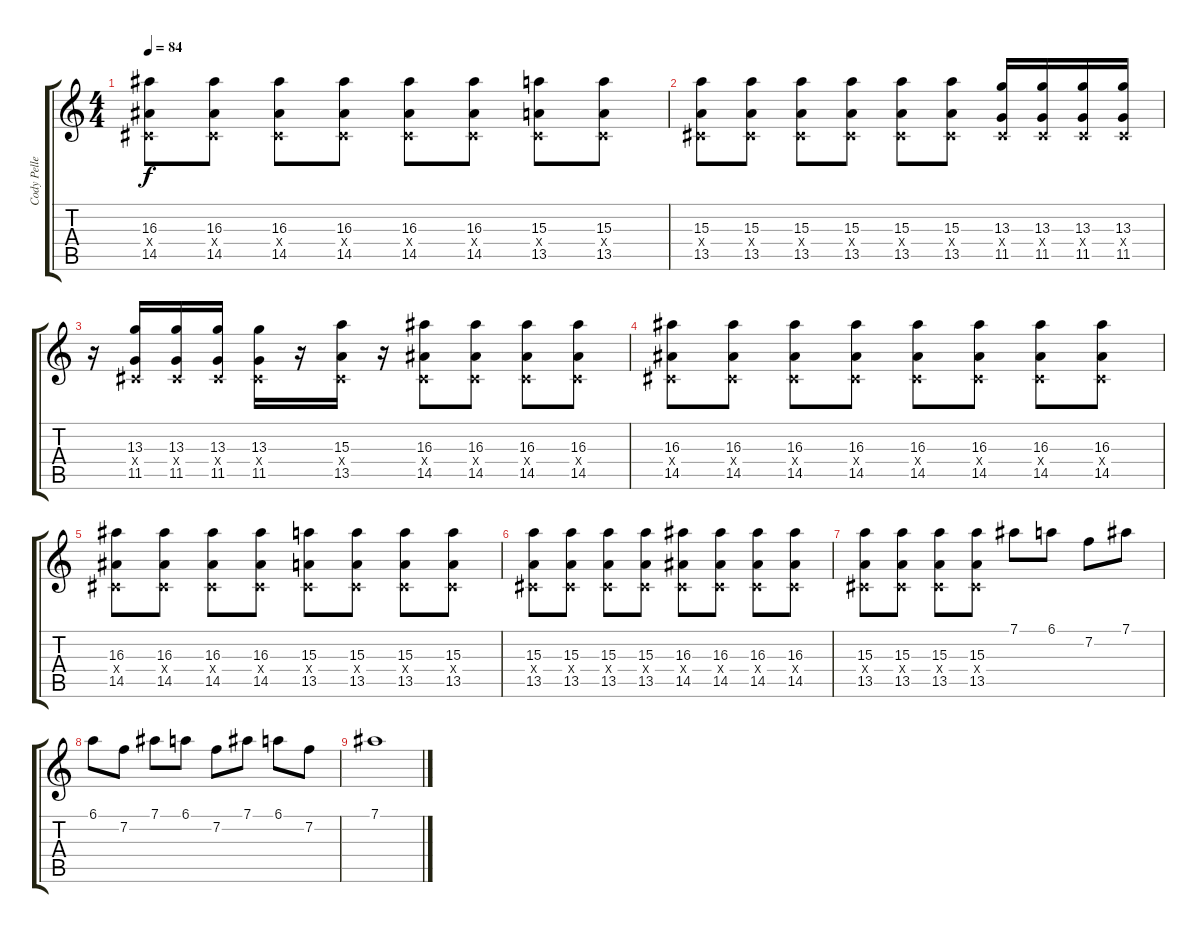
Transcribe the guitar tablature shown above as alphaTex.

\track ("Cody Pellerin" "Cody Pelle") {instrument overdrivenguitar}
\staff {score tabs}
\tuning (Eb4 Bb3 Gb3 Db3 Ab2 Eb2) {hide}
\ts (4 4)
\tempo 84
\clef g2
\ks c
(16.3 0.4{x} 14.5).8{dy f} (16.3 0.4{x} 14.5).8 (16.3 0.4{x} 14.5).8 (16.3 0.4{x} 14.5).8 (16.3 0.4{x} 14.5).8 (16.3 0.4{x} 14.5).8 (15.3 0.4{x} 13.5).8 (15.3 0.4{x} 13.5).8 |
(15.3 0.4{x} 13.5).8 (15.3 0.4{x} 13.5).8 (15.3 0.4{x} 13.5).8 (15.3 0.4{x} 13.5).8 (15.3 0.4{x} 13.5).8 (15.3 0.4{x} 13.5).8 (13.3 0.4{x} 11.5).16 (13.3 0.4{x} 11.5).16 (13.3 0.4{x} 11.5).16 (13.3 0.4{x} 11.5).16 |
r.16 (13.3 0.4{x} 11.5).16 (13.3 0.4{x} 11.5).16 (13.3 0.4{x} 11.5).16 (13.3 0.4{x} 11.5).16 r.16 (15.3 0.4{x} 13.5).16 r.16 (16.3 0.4{x} 14.5).8 (16.3 0.4{x} 14.5).8 (16.3 0.4{x} 14.5).8 (16.3 0.4{x} 14.5).8 |
(16.3 0.4{x} 14.5).8 (16.3 0.4{x} 14.5).8 (16.3 0.4{x} 14.5).8 (16.3 0.4{x} 14.5).8 (16.3 0.4{x} 14.5).8 (16.3 0.4{x} 14.5).8 (16.3 0.4{x} 14.5).8 (16.3 0.4{x} 14.5).8 |
(16.3 0.4{x} 14.5).8 (16.3 0.4{x} 14.5).8 (16.3 0.4{x} 14.5).8 (16.3 0.4{x} 14.5).8 (15.3 0.4{x} 13.5).8 (15.3 0.4{x} 13.5).8 (15.3 0.4{x} 13.5).8 (15.3 0.4{x} 13.5).8 |
(15.3 0.4{x} 13.5).8 (15.3 0.4{x} 13.5).8 (15.3 0.4{x} 13.5).8 (15.3 0.4{x} 13.5).8 (16.3 0.4{x} 14.5).8 (16.3 0.4{x} 14.5).8 (16.3 0.4{x} 14.5).8 (16.3 0.4{x} 14.5).8 |
(15.3 0.4{x} 13.5).8 (15.3 0.4{x} 13.5).8 (15.3 0.4{x} 13.5).8 (15.3 0.4{x} 13.5).8 7.1.8 6.1.8 7.2.8 7.1.8 |
6.1.8 7.2.8 7.1.8 6.1.8 7.2.8 7.1.8 6.1.8 7.2.8 |
7.1.1
